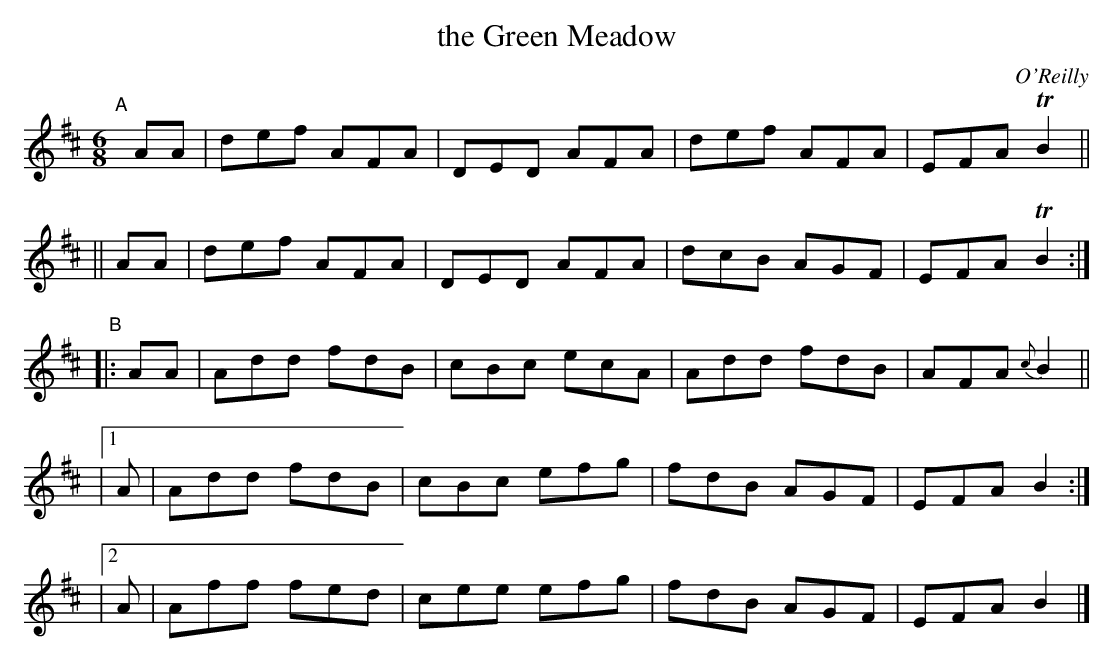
X:1
T: the Green Meadow
O: O'Reilly
M: 6/8
L: 1/8
K: D
"^A"\
[|]AA | def AFA | DED AFA | def AFA | EFA TB2 ||
|| AA | def AFA | DED AFA | dcB AGF | EFA TB2 :|
"^B"\
|: AA | Add fdB | cBc ecA | Add fdB | AFA {c}B2 ||
|[1 A | Add fdB | cBc efg | fdB AGF | EFA B2 :|
|[2 A | Aff fed | cee efg | fdB AGF | EFA B2 |]
